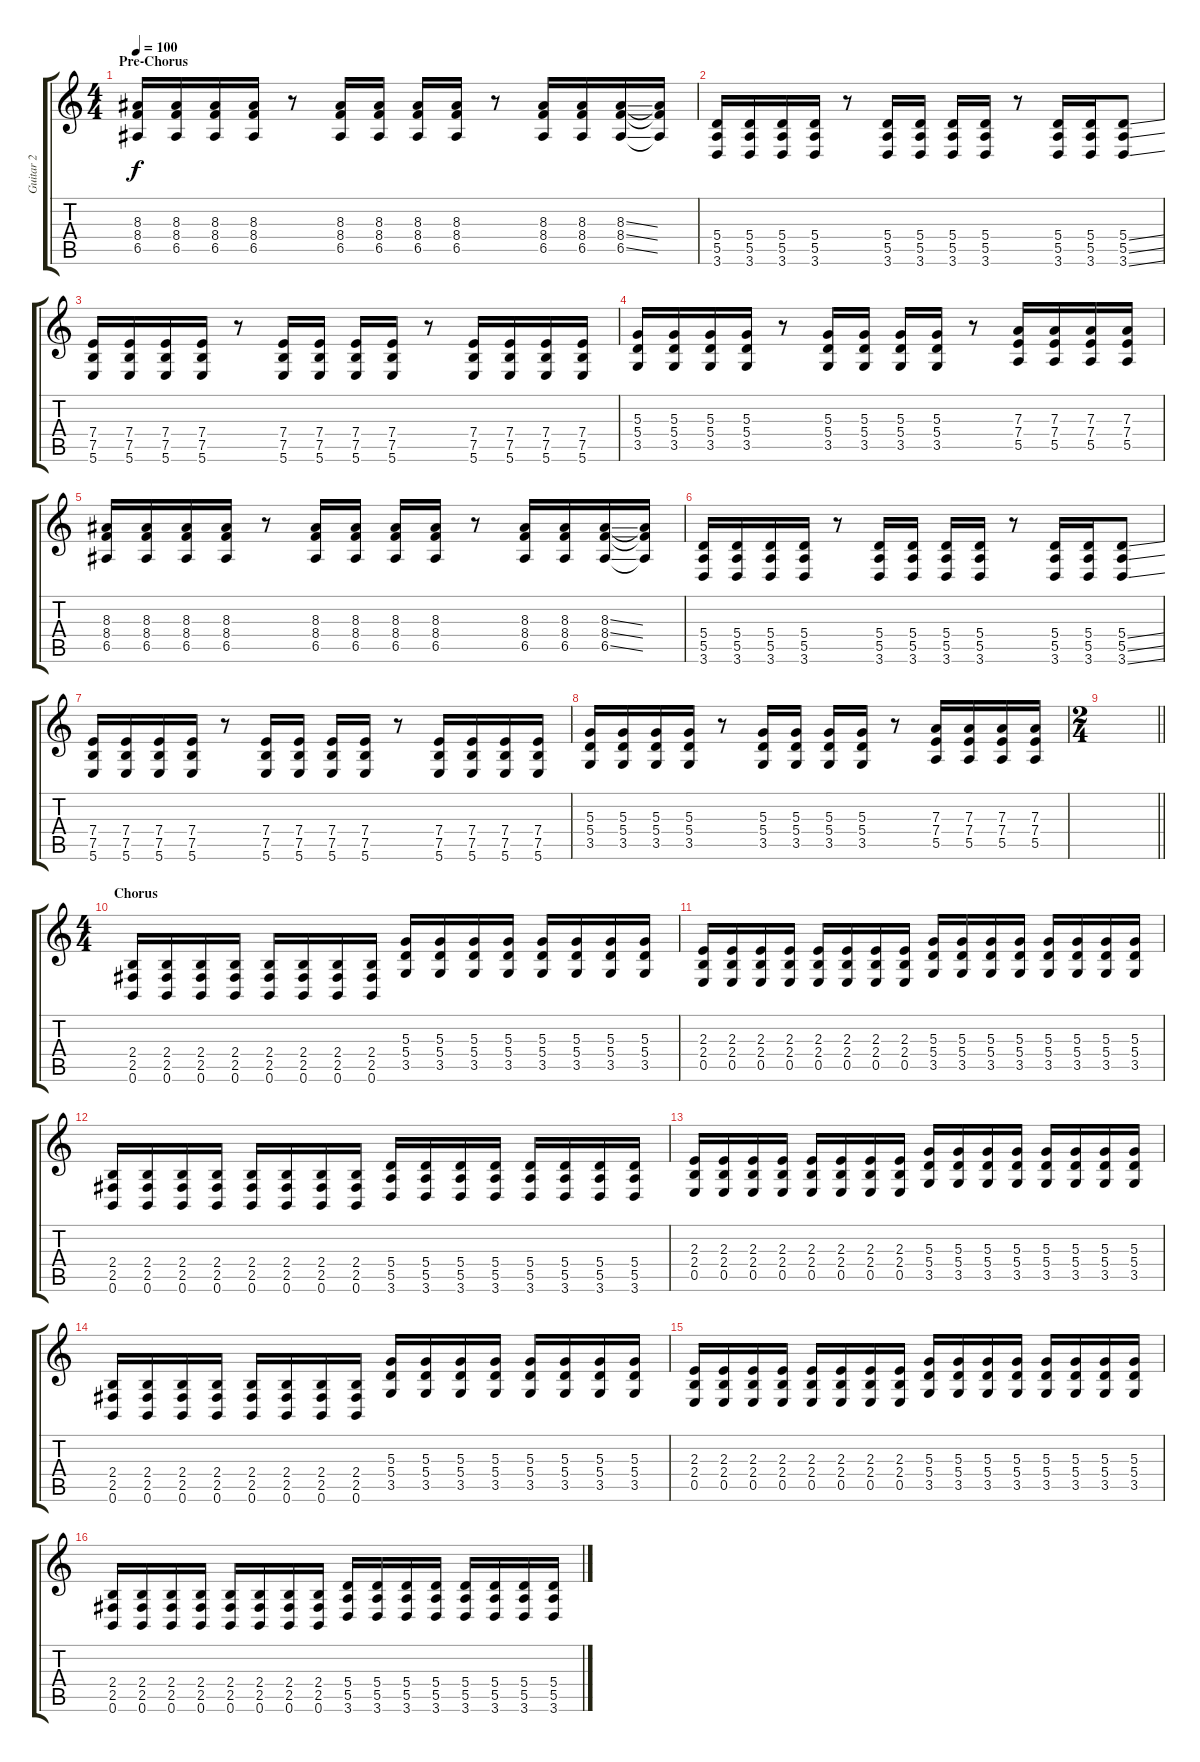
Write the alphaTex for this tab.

\track ("Guitar 2" "Guitar 2") {instrument distortionguitar}
\staff {score tabs}
\tuning (B3 Gb3 D3 A2 E2 B1) {hide}
\ts (4 4)
\section ("" "Pre-Chorus")
\tempo 100
\clef g2
\ks c
(8.3 8.4 6.5).16{dy f} (8.3 8.4 6.5).16 (8.3 8.4 6.5).16 (8.3 8.4 6.5).16 r.8 (8.3 8.4 6.5).16 (8.3 8.4 6.5).16 (8.3 8.4 6.5).16 (8.3 8.4 6.5).16 r.8 (8.3 8.4 6.5).16 (8.3 8.4 6.5).16 (8.3{ss} 8.4{ss} 6.5{ss}).16 (8.3{t} 8.4{t} 6.5{t}).16 |
(5.4 5.5 3.6).16 (5.4 5.5 3.6).16 (5.4 5.5 3.6).16 (5.4 5.5 3.6).16 r.8 (5.4 5.5 3.6).16 (5.4 5.5 3.6).16 (5.4 5.5 3.6).16 (5.4 5.5 3.6).16 r.8 (5.4 5.5 3.6).16 (5.4 5.5 3.6).16 (5.4{ss} 5.5{ss} 3.6{ss}).8 |
(7.4 7.5 5.6).16 (7.4 7.5 5.6).16 (7.4 7.5 5.6).16 (7.4 7.5 5.6).16 r.8 (7.4 7.5 5.6).16 (7.4 7.5 5.6).16 (7.4 7.5 5.6).16 (7.4 7.5 5.6).16 r.8 (7.4 7.5 5.6).16 (7.4 7.5 5.6).16 (7.4 7.5 5.6).16 (7.4 7.5 5.6).16 |
(5.3 5.4 3.5).16 (5.3 5.4 3.5).16 (5.3 5.4 3.5).16 (5.3 5.4 3.5).16 r.8 (5.3 5.4 3.5).16 (5.3 5.4 3.5).16 (5.3 5.4 3.5).16 (5.3 5.4 3.5).16 r.8 (7.3 7.4 5.5).16 (7.3 7.4 5.5).16 (7.3 7.4 5.5).16 (7.3 7.4 5.5).16 |
(8.3 8.4 6.5).16 (8.3 8.4 6.5).16 (8.3 8.4 6.5).16 (8.3 8.4 6.5).16 r.8 (8.3 8.4 6.5).16 (8.3 8.4 6.5).16 (8.3 8.4 6.5).16 (8.3 8.4 6.5).16 r.8 (8.3 8.4 6.5).16 (8.3 8.4 6.5).16 (8.3{ss} 8.4{ss} 6.5{ss}).16 (8.3{t} 8.4{t} 6.5{t}).16 |
(5.4 5.5 3.6).16 (5.4 5.5 3.6).16 (5.4 5.5 3.6).16 (5.4 5.5 3.6).16 r.8 (5.4 5.5 3.6).16 (5.4 5.5 3.6).16 (5.4 5.5 3.6).16 (5.4 5.5 3.6).16 r.8 (5.4 5.5 3.6).16 (5.4 5.5 3.6).16 (5.4{ss} 5.5{ss} 3.6{ss}).8 |
(7.4 7.5 5.6).16 (7.4 7.5 5.6).16 (7.4 7.5 5.6).16 (7.4 7.5 5.6).16 r.8 (7.4 7.5 5.6).16 (7.4 7.5 5.6).16 (7.4 7.5 5.6).16 (7.4 7.5 5.6).16 r.8 (7.4 7.5 5.6).16 (7.4 7.5 5.6).16 (7.4 7.5 5.6).16 (7.4 7.5 5.6).16 |
(5.3 5.4 3.5).16 (5.3 5.4 3.5).16 (5.3 5.4 3.5).16 (5.3 5.4 3.5).16 r.8 (5.3 5.4 3.5).16 (5.3 5.4 3.5).16 (5.3 5.4 3.5).16 (5.3 5.4 3.5).16 r.8 (7.3 7.4 5.5).16 (7.3 7.4 5.5).16 (7.3 7.4 5.5).16 (7.3 7.4 5.5).16 |
\ts (2 4)
\barLineRight lightlight
|
\ts (4 4)
\section ("" "Chorus")
(2.4 2.5 0.6).16 (2.4 2.5 0.6).16 (2.4 2.5 0.6).16 (2.4 2.5 0.6).16 (2.4 2.5 0.6).16 (2.4 2.5 0.6).16 (2.4 2.5 0.6).16 (2.4 2.5 0.6).16 (5.3 5.4 3.5).16 (5.3 5.4 3.5).16 (5.3 5.4 3.5).16 (5.3 5.4 3.5).16 (5.3 5.4 3.5).16 (5.3 5.4 3.5).16 (5.3 5.4 3.5).16 (5.3 5.4 3.5).16 |
(2.3 2.4 0.5).16 (2.3 2.4 0.5).16 (2.3 2.4 0.5).16 (2.3 2.4 0.5).16 (2.3 2.4 0.5).16 (2.3 2.4 0.5).16 (2.3 2.4 0.5).16 (2.3 2.4 0.5).16 (5.3 5.4 3.5).16 (5.3 5.4 3.5).16 (5.3 5.4 3.5).16 (5.3 5.4 3.5).16 (5.3 5.4 3.5).16 (5.3 5.4 3.5).16 (5.3 5.4 3.5).16 (5.3 5.4 3.5).16 |
(2.4 2.5 0.6).16 (2.4 2.5 0.6).16 (2.4 2.5 0.6).16 (2.4 2.5 0.6).16 (2.4 2.5 0.6).16 (2.4 2.5 0.6).16 (2.4 2.5 0.6).16 (2.4 2.5 0.6).16 (5.4 5.5 3.6).16 (5.4 5.5 3.6).16 (5.4 5.5 3.6).16 (5.4 5.5 3.6).16 (5.4 5.5 3.6).16 (5.4 5.5 3.6).16 (5.4 5.5 3.6).16 (5.4 5.5 3.6).16 |
(2.3 2.4 0.5).16 (2.3 2.4 0.5).16 (2.3 2.4 0.5).16 (2.3 2.4 0.5).16 (2.3 2.4 0.5).16 (2.3 2.4 0.5).16 (2.3 2.4 0.5).16 (2.3 2.4 0.5).16 (5.3 5.4 3.5).16 (5.3 5.4 3.5).16 (5.3 5.4 3.5).16 (5.3 5.4 3.5).16 (5.3 5.4 3.5).16 (5.3 5.4 3.5).16 (5.3 5.4 3.5).16 (5.3 5.4 3.5).16 |
(2.4 2.5 0.6).16 (2.4 2.5 0.6).16 (2.4 2.5 0.6).16 (2.4 2.5 0.6).16 (2.4 2.5 0.6).16 (2.4 2.5 0.6).16 (2.4 2.5 0.6).16 (2.4 2.5 0.6).16 (5.3 5.4 3.5).16 (5.3 5.4 3.5).16 (5.3 5.4 3.5).16 (5.3 5.4 3.5).16 (5.3 5.4 3.5).16 (5.3 5.4 3.5).16 (5.3 5.4 3.5).16 (5.3 5.4 3.5).16 |
(2.3 2.4 0.5).16 (2.3 2.4 0.5).16 (2.3 2.4 0.5).16 (2.3 2.4 0.5).16 (2.3 2.4 0.5).16 (2.3 2.4 0.5).16 (2.3 2.4 0.5).16 (2.3 2.4 0.5).16 (5.3 5.4 3.5).16 (5.3 5.4 3.5).16 (5.3 5.4 3.5).16 (5.3 5.4 3.5).16 (5.3 5.4 3.5).16 (5.3 5.4 3.5).16 (5.3 5.4 3.5).16 (5.3 5.4 3.5).16 |
(2.4 2.5 0.6).16 (2.4 2.5 0.6).16 (2.4 2.5 0.6).16 (2.4 2.5 0.6).16 (2.4 2.5 0.6).16 (2.4 2.5 0.6).16 (2.4 2.5 0.6).16 (2.4 2.5 0.6).16 (5.4 5.5 3.6).16 (5.4 5.5 3.6).16 (5.4 5.5 3.6).16 (5.4 5.5 3.6).16 (5.4 5.5 3.6).16 (5.4 5.5 3.6).16 (5.4 5.5 3.6).16 (5.4 5.5 3.6).16
